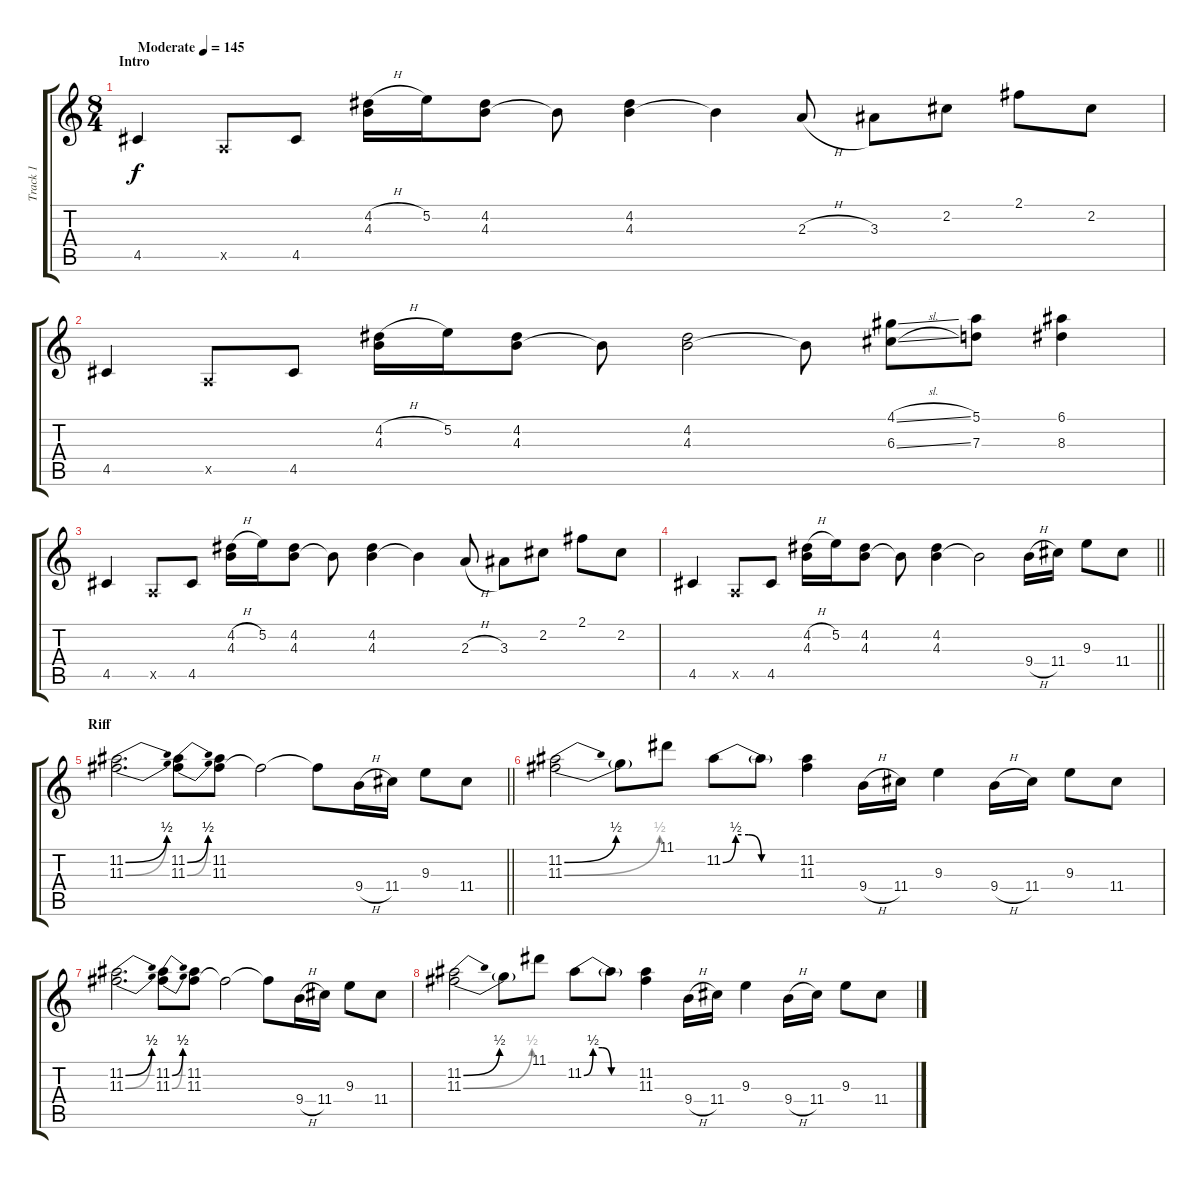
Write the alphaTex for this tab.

\track ("Track 1" "Track 1") {instrument acousticguitarsteel}
\staff {score tabs}
\tuning (E4 B3 G3 D3 A2 E2) {hide}
\ts (8 4)
\section ("" "Intro")
\tempo (145 "Moderate")
\clef g2
\ks c
4.5.4{dy f instrument acousticguitarsteel} 0.5{x}.8 4.5.8 (4.2{h} 4.3).16 5.2.16 (4.2 4.3).8 4.3{t}.8 (4.2 4.3).4 4.3{t}.4 2.3{h}.8 3.3.8 2.2.8 2.1.8 2.2.8 |
4.5.4 0.5{x}.8 4.5.8 (4.2{h} 4.3).16 5.2.16 (4.2 4.3).8 4.3{t}.8 (4.2 4.3).2 4.3{t}.8 (4.1{sl} 6.3{sl}).8 (5.1 7.3).8 (6.1 8.3).4 |
4.5.4 0.5{x}.8 4.5.8 (4.2{h} 4.3).16 5.2.16 (4.2 4.3).8 4.3{t}.8 (4.2 4.3).4 4.3{t}.4 2.3{h}.8 3.3.8 2.2.8 2.1.8 2.2.8 |
\barLineRight lightlight
4.5.4 0.5{x}.8 4.5.8 (4.2{h} 4.3).16 5.2.16 (4.2 4.3).8 4.3{t}.8 (4.2 4.3).4 4.3{t}.2 9.4{h}.16 11.4.16 9.3.8 11.4.8 |
\section ("" "Riff")
\barLineRight lightlight
(11.2{be (bend 0 0 60 2)} 11.3{be (bend 0 0 60 2)}).2{d} (11.2{be (bend 0 0 60 2)} 11.3{be (bend 0 0 60 2)}).8 (11.2 11.3).8 11.3{t}.2 11.3{t}.8 9.4{h}.16 11.4.16 9.3.8 11.4.8 |
\section ("" "")
(11.2{be (bend 0 0 60 2)} 11.3{be (bend 0 0 60 2)}).2 11.3{t}.8 11.1.8 11.2{be (custom 0 0 10 2 20 2 30 0 60 0)}.8 11.2{t}.8 (11.2 11.3).4 9.4{h}.16 11.4.16 9.3.4 9.4{h}.16 11.4.16 9.3.8 11.4.8 |
(11.2{be (bend 0 0 60 2)} 11.3{be (bend 0 0 60 2)}).2{d} (11.2{be (bend 0 0 60 2)} 11.3{be (bend 0 0 60 2)}).8 (11.2 11.3).8 11.3{t}.2 11.3{t}.8 9.4{h}.16 11.4.16 9.3.8 11.4.8 |
(11.2{be (bend 0 0 60 2)} 11.3{be (bend 0 0 60 2)}).2 11.3{t}.8 11.1.8 11.2{be (custom 0 0 10 2 20 2 30 0 60 0)}.8 11.2{t}.8 (11.2 11.3).4 9.4{h}.16 11.4.16 9.3.4 9.4{h}.16 11.4.16 9.3.8 11.4.8
